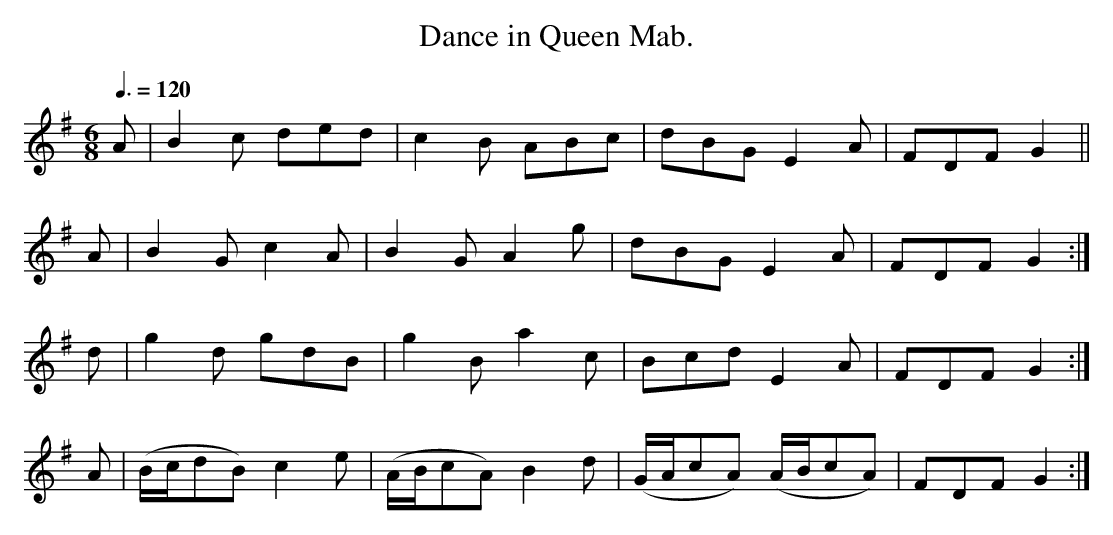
X:1
T:Dance in Queen Mab.
M:6/8
L:1/8
Q:3/8=120
K:G major
A| B2c     ded| c2B     ABc| dBG      E2A    |FDF G2||
A| B2G     c2A| B2G     A2g| dBG      E2A    |FDF G2:|
d| g2d     gdB| g2B     a2c| Bcd      E2A    |FDF G2:|
A|(B/c/dB) c2e|(A/B/cA) B2d|(G/A/cA) (A/B/cA)|FDF G2:|
